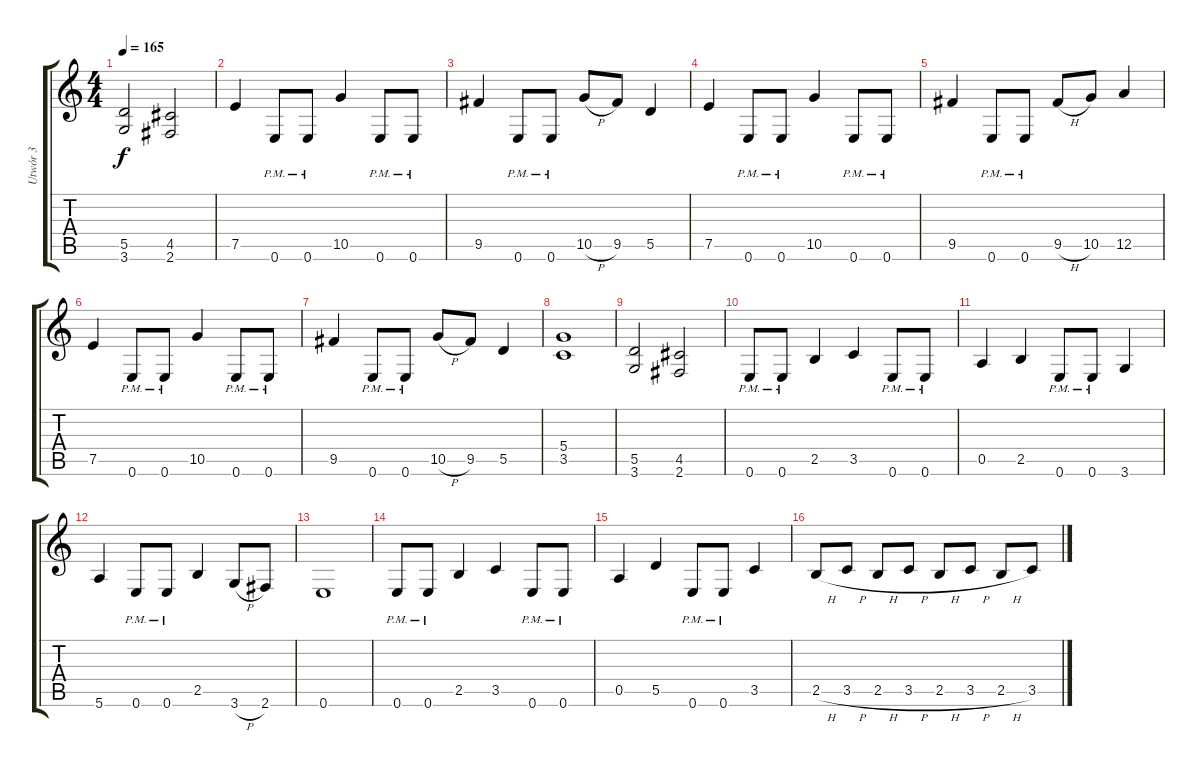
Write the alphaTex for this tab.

\track ("Utwór 3" "Utwór 3") {instrument distortionguitar}
\staff {score tabs}
\tuning (E4 B3 G3 D3 A2 E2) {hide}
\ts (4 4)
\tempo 165
\clef g2
\ks c
(5.5 3.6).2{dy f} (4.5 2.6).2 |
7.5.4 0.6{pm}.8 0.6{pm}.8 10.5.4 0.6{pm}.8 0.6{pm}.8 |
9.5.4 0.6{pm}.8 0.6{pm}.8 10.5{h}.8 9.5.8 5.5.4 |
7.5.4 0.6{pm}.8 0.6{pm}.8 10.5.4 0.6{pm}.8 0.6{pm}.8 |
9.5.4 0.6{pm}.8 0.6{pm}.8 9.5{h}.8 10.5.8 12.5.4 |
7.5.4 0.6{pm}.8 0.6{pm}.8 10.5.4 0.6{pm}.8 0.6{pm}.8 |
9.5.4 0.6{pm}.8 0.6{pm}.8 10.5{h}.8 9.5.8 5.5.4 |
(5.4 3.5).1 |
(5.5 3.6).2 (4.5 2.6).2 |
0.6{pm}.8 0.6{pm}.8 2.5.4 3.5.4 0.6{pm}.8 0.6{pm}.8 |
0.5.4 2.5.4 0.6{pm}.8 0.6{pm}.8 3.6.4 |
5.6.4 0.6{pm}.8 0.6{pm}.8 2.5.4 3.6{h}.8 2.6.8 |
0.6.1 |
0.6{pm}.8 0.6{pm}.8 2.5.4 3.5.4 0.6{pm}.8 0.6{pm}.8 |
0.5.4 5.5.4 0.6{pm}.8 0.6{pm}.8 3.5.4 |
2.5{h}.8 3.5{h}.8 2.5{h}.8 3.5{h}.8 2.5{h}.8 3.5{h}.8 2.5{h}.8 3.5{h}.8
